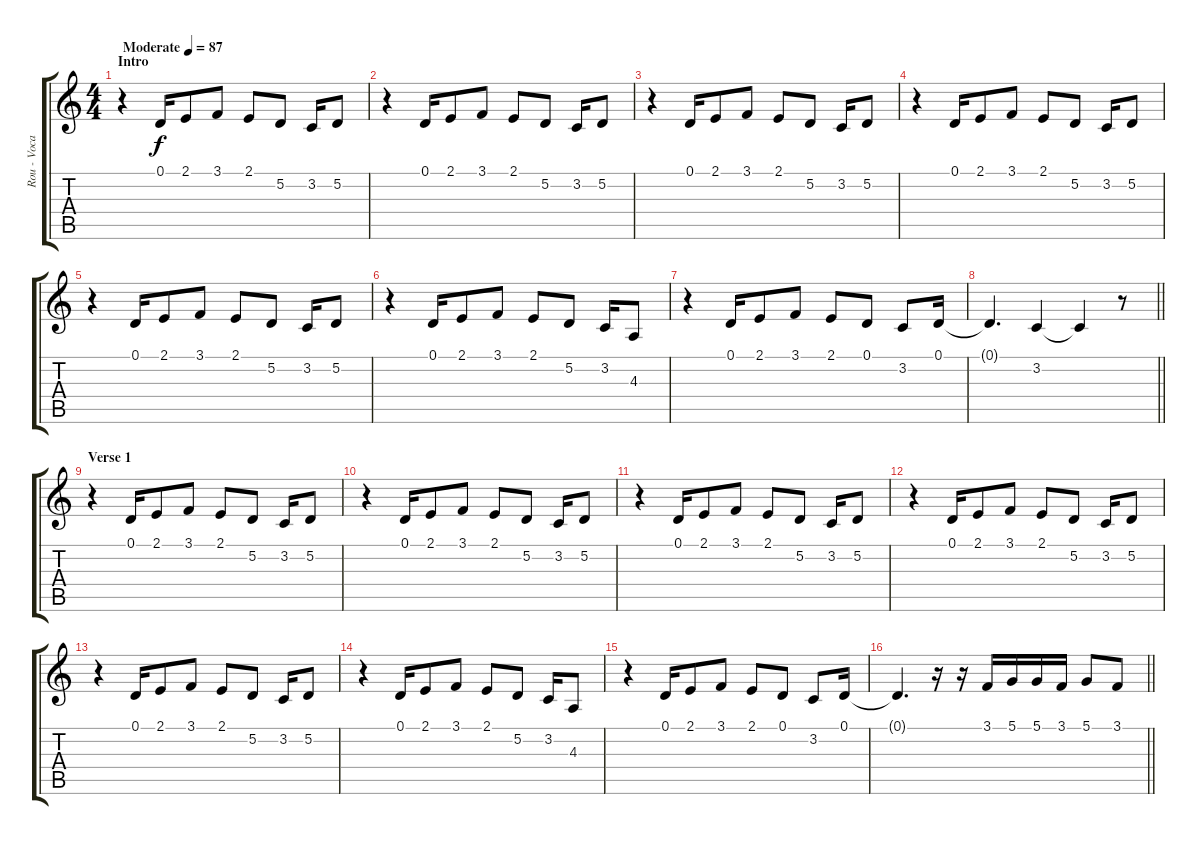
\track ("Rou - Vocals" "Rou - Voca") {instrument clarinet}
\staff {score tabs}
\tuning (D4 A3 F3 C3 G2 C2) {hide}
\ts (4 4)
\section ("" "Intro")
\tempo (87 "Moderate")
\clef g2
\ks c
r.4{dy f instrument clarinet} 0.1.16 2.1.8 3.1.8 2.1.8 5.2.8 3.2.16 5.2.8 |
r.4 0.1.16 2.1.8 3.1.8 2.1.8 5.2.8 3.2.16 5.2.8 |
r.4 0.1.16 2.1.8 3.1.8 2.1.8 5.2.8 3.2.16 5.2.8 |
r.4 0.1.16 2.1.8 3.1.8 2.1.8 5.2.8 3.2.16 5.2.8 |
r.4 0.1.16 2.1.8 3.1.8 2.1.8 5.2.8 3.2.16 5.2.8 |
r.4 0.1.16 2.1.8 3.1.8 2.1.8 5.2.8 3.2.16 4.3.8 |
r.4 0.1.16 2.1.8 3.1.8 2.1.8 0.1.8 3.2.8 0.1.16 |
\barLineRight lightlight
0.1{t}.4{d} 3.2.4 3.2{t}.4 r.8 |
\section ("" "Verse 1")
r.4 0.1.16 2.1.8 3.1.8 2.1.8 5.2.8 3.2.16 5.2.8 |
r.4 0.1.16 2.1.8 3.1.8 2.1.8 5.2.8 3.2.16 5.2.8 |
r.4 0.1.16 2.1.8 3.1.8 2.1.8 5.2.8 3.2.16 5.2.8 |
r.4 0.1.16 2.1.8 3.1.8 2.1.8 5.2.8 3.2.16 5.2.8 |
r.4 0.1.16 2.1.8 3.1.8 2.1.8 5.2.8 3.2.16 5.2.8 |
r.4 0.1.16 2.1.8 3.1.8 2.1.8 5.2.8 3.2.16 4.3.8 |
r.4 0.1.16 2.1.8 3.1.8 2.1.8 0.1.8 3.2.8 0.1.16 |
\barLineRight lightlight
0.1{t}.4{d} r.16 r.16 3.1.16 5.1.16 5.1.16 3.1.16 5.1.8 3.1.8
